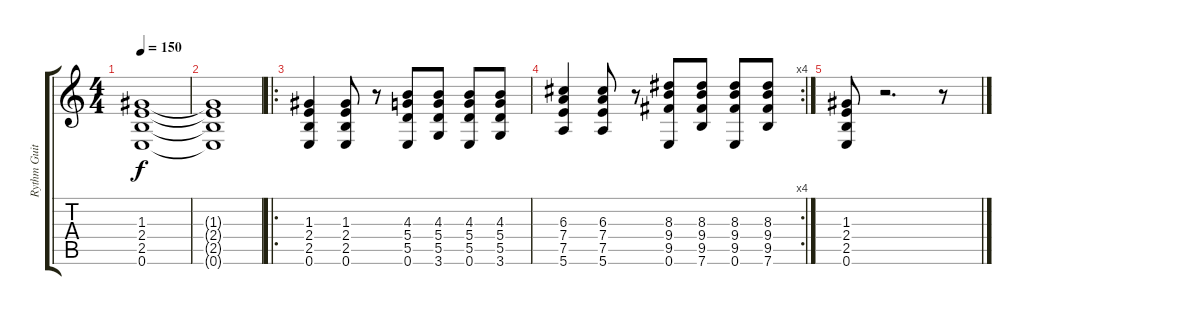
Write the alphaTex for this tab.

\track ("Rythm Guitar" "Rythm Guit") {instrument distortionguitar}
\staff {score tabs}
\tuning (E4 B3 G3 D3 A2 E2) {hide}
\ts (4 4)
\tempo 150
\clef g2
\ks c
(1.3{t} 2.4{t} 2.5{t} 0.6{t}).1{dy f} |
(1.3{t} 2.4{t} 2.5{t} 0.6{t}).1 |
\ro
(1.3 2.4 2.5 0.6).4 (1.3 2.4 2.5 0.6).8 r.8 (4.3 5.4 5.5 0.6).8 (4.3 5.4 5.5 3.6).8 (4.3 5.4 5.5 0.6).8 (4.3 5.4 5.5 3.6).8 |
\rc 4
(6.3 7.4 7.5 5.6).4 (6.3 7.4 7.5 5.6).8 r.8 (8.3 9.4 9.5 0.6).8 (8.3 9.4 9.5 7.6).8 (8.3 9.4 9.5 0.6).8 (8.3 9.4 9.5 7.6).8 |
(1.3 2.4 2.5 0.6).8 r.2{d} r.8
